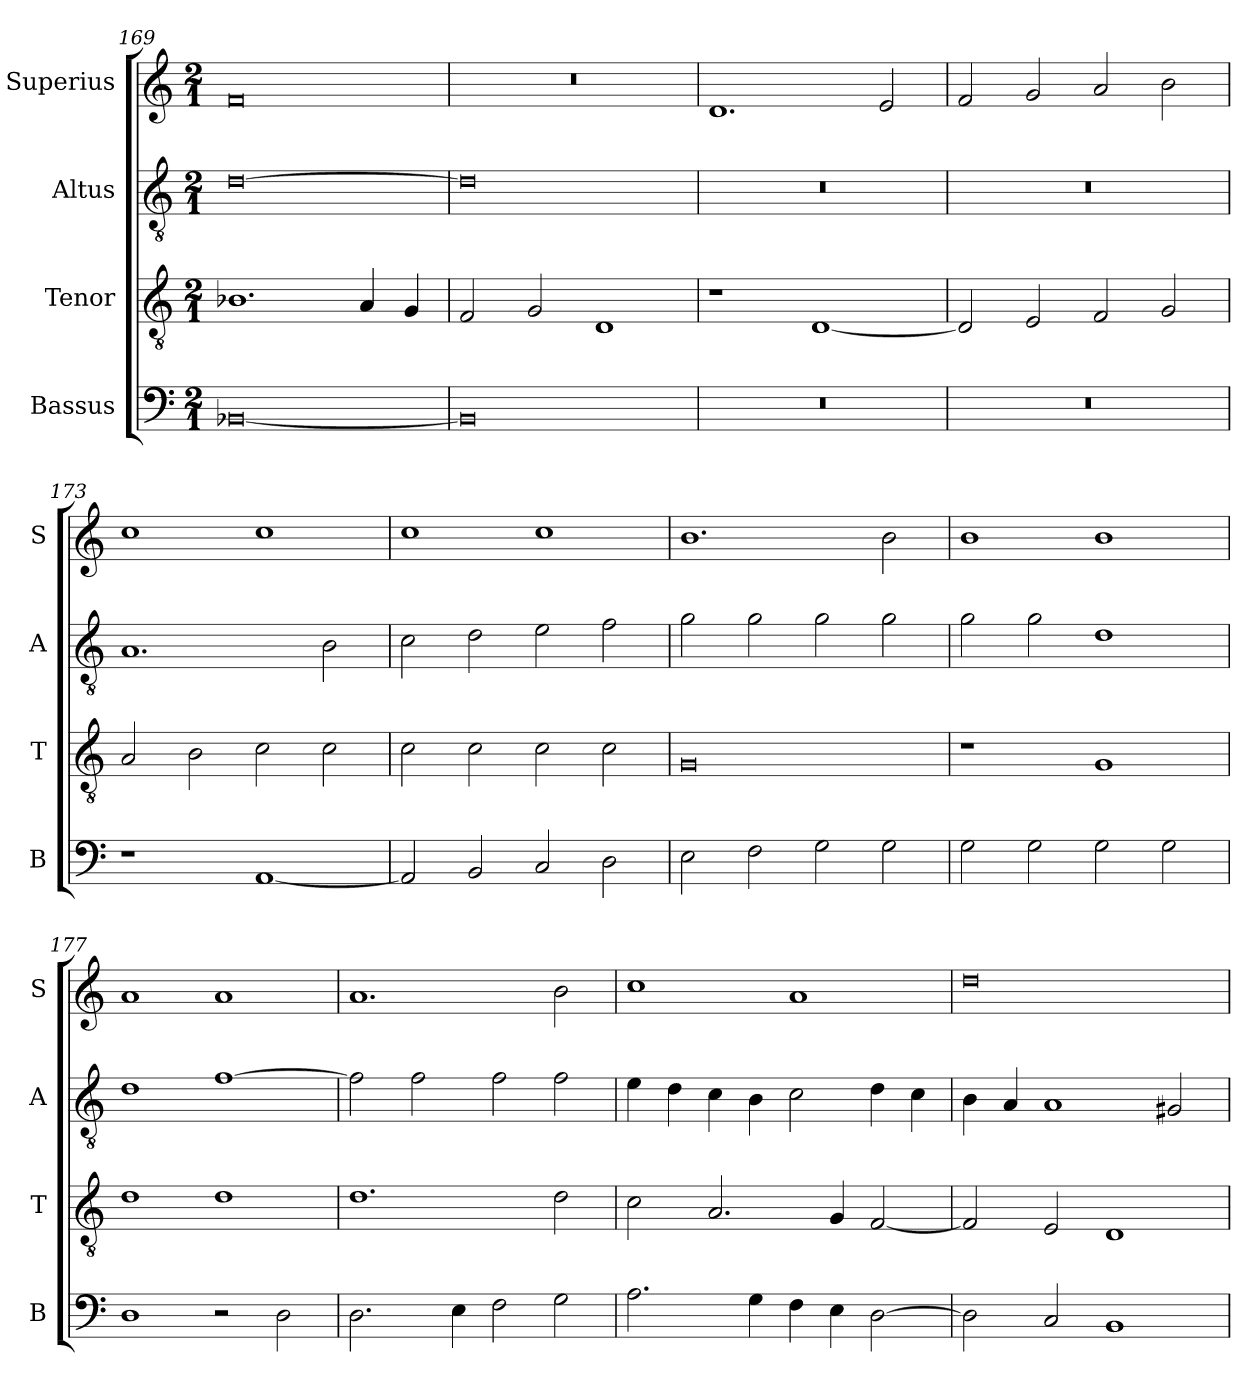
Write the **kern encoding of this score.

**kern	**kern	**kern	**kern
*part4	*part3	*part2	*part1
*staff4	*staff3	*staff2	*staff1
*I"Bassus	*I"Tenor	*I"Altus	*I"Superius
*I'B	*I'T	*I'A	*I'S
*clefF4	*clefGv2	*clefGv2	*clefG2
*k[]	*k[]	*k[]	*k[]
*M2/1	*M2/1	*M2/1	*M2/1
=169	=169	=169	=169
[0BB-X	1.B-X	[0d	0f
.	4A/	.	.
.	4G/	.	.
=170	=170	=170	=170
0BB-]	2F/	0d]	0r
.	2G/	.	.
.	1D	.	.
=171	=171	=171	=171
0r	1r	0r	1.d
.	[1D	.	.
.	.	.	2e/
=172	=172	=172	=172
0r	2D/]	0r	2f/
.	2E/	.	2g/
.	2F/	.	2a/
.	2G/	.	2b\
=173	=173	=173	=173
1r	2A/	1.A	1cc
.	2B\	.	.
[1AA	2c\	.	1cc
.	2c\	2B\	.
=174	=174	=174	=174
2AA/]	2c\	2c\	1cc
2BB/	2c\	2d\	.
2C/	2c\	2e\	1cc
2D\	2c\	2f\	.
=175	=175	=175	=175
2E\	0G	2g\	1.b
2F\	.	2g\	.
2G\	.	2g\	.
2G\	.	2g\	2b\
=176	=176	=176	=176
2G\	1r	2g\	1b
2G\	.	2g\	.
2G\	1G	1d	1b
2G\	.	.	.
=177	=177	=177	=177
1D	1d	1d	1a
2r	1d	[1f	1a
2D\	.	.	.
=178	=178	=178	=178
2.D\	1.d	2f\]	1.a
.	.	2f\	.
4E\	.	.	.
2F\	.	2f\	.
2G\	2d\	2f\	2b\
=179	=179	=179	=179
2.A\	2c\	4e\	1cc
.	.	4d\	.
.	2.A/	4c\	.
4G\	.	4B\	.
4F\	.	2c\	1a
4E\	4G/	.	.
[2D\	[2F/	4d\	.
.	.	4c\	.
=180	=180	=180	=180
2D\]	2F/]	4B\	0dd
.	.	4A/	.
2C/	2E/	1A	.
1BB	1D	.	.
.	.	2G#X/	.
=	=	=	=
*-	*-	*-	*-
